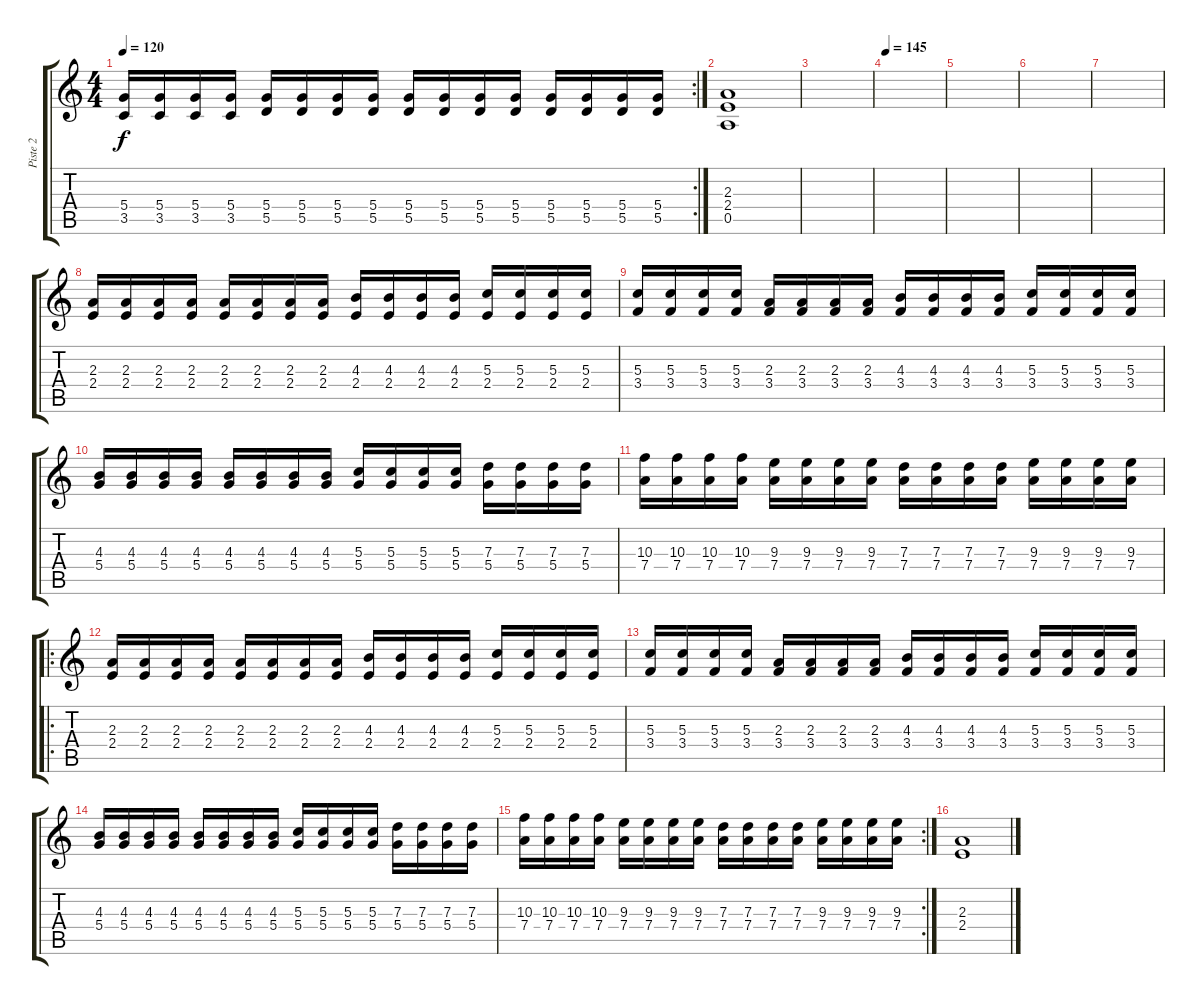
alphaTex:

\track ("Piste 2" "Piste 2") {instrument overdrivenguitar}
\staff {score tabs}
\tuning (E4 B3 G3 D3 A2 E2) {hide}
\rc 2
\ts (4 4)
\tempo 120
\clef g2
\ks c
(5.4 3.5).16{dy f} (5.4 3.5).16 (5.4 3.5).16 (5.4 3.5).16 (5.4 5.5).16 (5.4 5.5).16 (5.4 5.5).16 (5.4 5.5).16 (5.4 5.5).16 (5.4 5.5).16 (5.4 5.5).16 (5.4 5.5).16 (5.4 5.5).16 (5.4 5.5).16 (5.4 5.5).16 (5.4 5.5).16 |
(2.3 2.4 0.5).1 |
|
\tempo 145
|
|
|
|
(2.3 2.4).16 (2.3 2.4).16 (2.3 2.4).16 (2.3 2.4).16 (2.3 2.4).16 (2.3 2.4).16 (2.3 2.4).16 (2.3 2.4).16 (4.3 2.4).16 (4.3 2.4).16 (4.3 2.4).16 (4.3 2.4).16 (5.3 2.4).16 (5.3 2.4).16 (5.3 2.4).16 (5.3 2.4).16 |
(5.3 3.4).16 (5.3 3.4).16 (5.3 3.4).16 (5.3 3.4).16 (2.3 3.4).16 (2.3 3.4).16 (2.3 3.4).16 (2.3 3.4).16 (4.3 3.4).16 (4.3 3.4).16 (4.3 3.4).16 (4.3 3.4).16 (5.3 3.4).16 (5.3 3.4).16 (5.3 3.4).16 (5.3 3.4).16 |
(4.3 5.4).16 (4.3 5.4).16 (4.3 5.4).16 (4.3 5.4).16 (4.3 5.4).16 (4.3 5.4).16 (4.3 5.4).16 (4.3 5.4).16 (5.3 5.4).16 (5.3 5.4).16 (5.3 5.4).16 (5.3 5.4).16 (7.3 5.4).16 (7.3 5.4).16 (7.3 5.4).16 (7.3 5.4).16 |
(10.3 7.4).16 (10.3 7.4).16 (10.3 7.4).16 (10.3 7.4).16 (9.3 7.4).16 (9.3 7.4).16 (9.3 7.4).16 (9.3 7.4).16 (7.3 7.4).16 (7.3 7.4).16 (7.3 7.4).16 (7.3 7.4).16 (9.3 7.4).16 (9.3 7.4).16 (9.3 7.4).16 (9.3 7.4).16 |
\ro
(2.3 2.4).16 (2.3 2.4).16 (2.3 2.4).16 (2.3 2.4).16 (2.3 2.4).16 (2.3 2.4).16 (2.3 2.4).16 (2.3 2.4).16 (4.3 2.4).16 (4.3 2.4).16 (4.3 2.4).16 (4.3 2.4).16 (5.3 2.4).16 (5.3 2.4).16 (5.3 2.4).16 (5.3 2.4).16 |
(5.3 3.4).16 (5.3 3.4).16 (5.3 3.4).16 (5.3 3.4).16 (2.3 3.4).16 (2.3 3.4).16 (2.3 3.4).16 (2.3 3.4).16 (4.3 3.4).16 (4.3 3.4).16 (4.3 3.4).16 (4.3 3.4).16 (5.3 3.4).16 (5.3 3.4).16 (5.3 3.4).16 (5.3 3.4).16 |
(4.3 5.4).16 (4.3 5.4).16 (4.3 5.4).16 (4.3 5.4).16 (4.3 5.4).16 (4.3 5.4).16 (4.3 5.4).16 (4.3 5.4).16 (5.3 5.4).16 (5.3 5.4).16 (5.3 5.4).16 (5.3 5.4).16 (7.3 5.4).16 (7.3 5.4).16 (7.3 5.4).16 (7.3 5.4).16 |
\rc 2
(10.3 7.4).16 (10.3 7.4).16 (10.3 7.4).16 (10.3 7.4).16 (9.3 7.4).16 (9.3 7.4).16 (9.3 7.4).16 (9.3 7.4).16 (7.3 7.4).16 (7.3 7.4).16 (7.3 7.4).16 (7.3 7.4).16 (9.3 7.4).16 (9.3 7.4).16 (9.3 7.4).16 (9.3 7.4).16 |
(2.3 2.4).1
